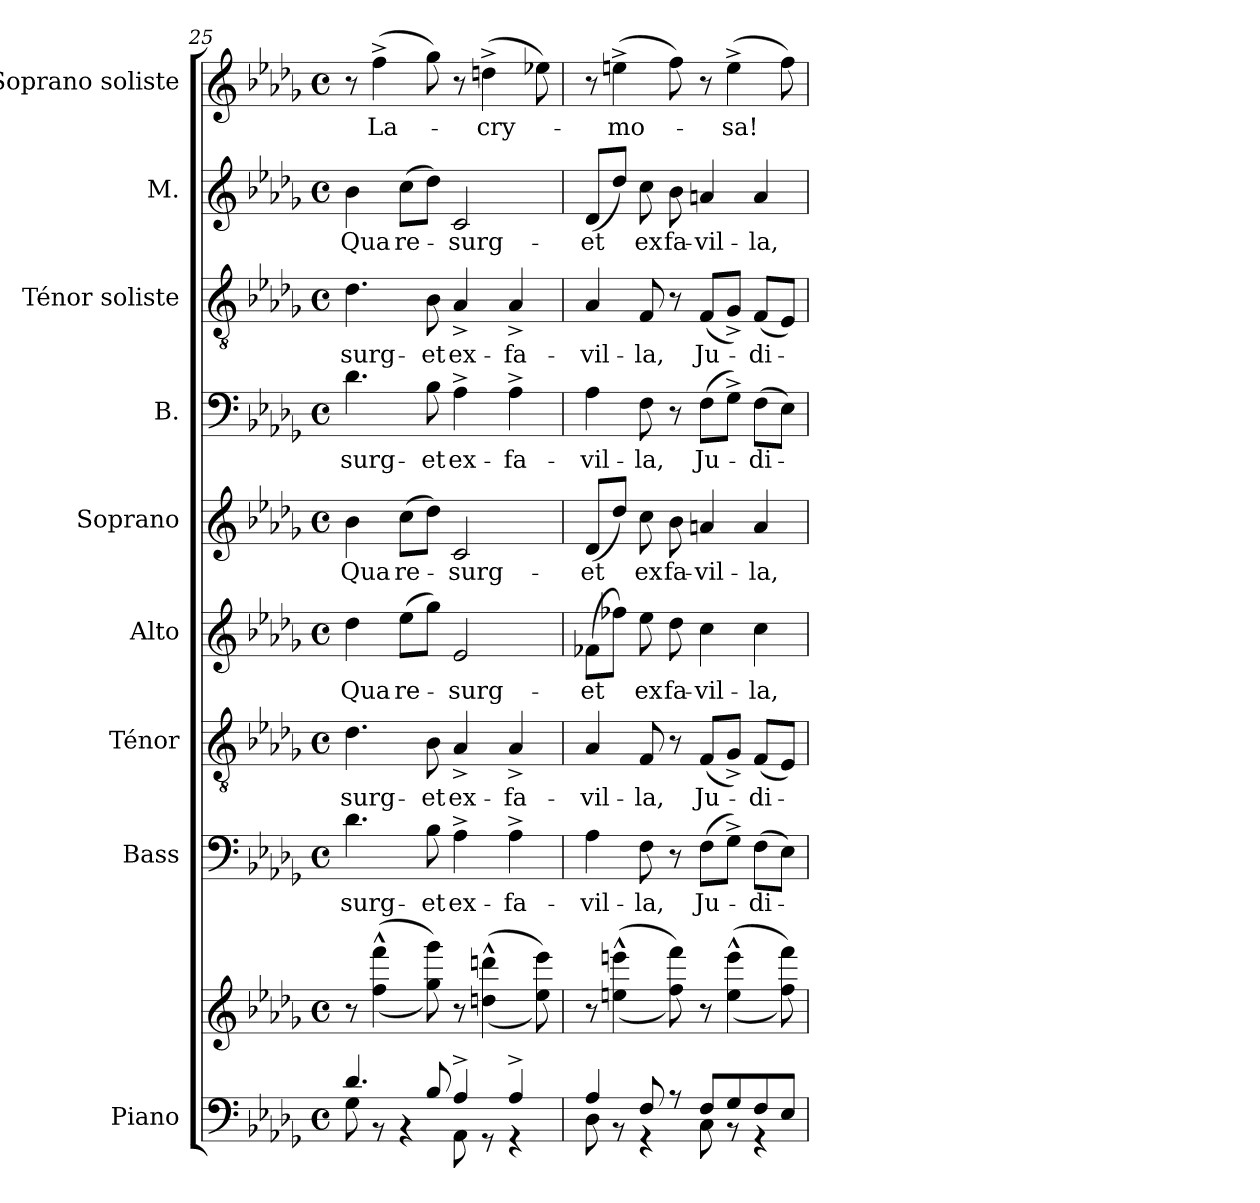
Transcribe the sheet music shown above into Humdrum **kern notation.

**kern	**kern	**kern	**text	**kern	**text	**kern	**text	**kern	**text	**kern	**text	**kern	**text	**kern	**text	**kern	**text
*part9	*part9	*part8	*part8	*part7	*part7	*part6	*part6	*part5	*part5	*part4	*part4	*part3	*part3	*part2	*part2	*part1	*part1
*staff10	*staff9	*staff8	*staff8	*staff7	*staff7	*staff6	*staff6	*staff5	*staff5	*staff4	*staff4	*staff3	*staff3	*staff2	*staff2	*staff1	*staff1
*I"Piano	*	*I"Bass	*	*I"Ténor	*	*I"Alto	*	*I"Soprano	*	*I"B.	*	*I"Ténor soliste	*	*I"M.	*	*I"Soprano soliste	*
*I'Pno	*	*I'B.	*	*I'T.	*	*I'A.	*	*I'S.	*	*I'B	*	*I'T.	*	*I'M.	*	*I'S.	*
!!LO:PB:g=z
*clefF4	*clefG2	*clefF4	*	*clefGv2	*	*clefG2	*	*clefG2	*	*clefF4	*	*clefGv2	*	*clefG2	*	*clefG2	*
*	*	*	*	*	*	*ITrd2c3	*	*	*	*	*	*	*	*	*	*	*
*k[b-e-a-d-g-]	*k[b-e-a-d-g-]	*k[b-e-a-d-g-]	*	*k[b-e-a-d-g-]	*	*k[b-e-]	*	*k[b-e-a-d-g-]	*	*k[b-e-a-d-g-]	*	*k[b-e-a-d-g-]	*	*k[b-e-a-d-g-]	*	*k[b-e-a-d-g-]	*
*M4/4	*M4/4	*M4/4	*	*M4/4	*	*M4/4	*	*M4/4	*	*M4/4	*	*M4/4	*	*M4/4	*	*M4/4	*
*met(c)	*met(c)	*met(c)	*	*met(c)	*	*met(c)	*	*met(c)	*	*met(c)	*	*met(c)	*	*met(c)	*	*met(c)	*
=25	=25	=25	=25	=25	=25	=25	=25	=25	=25	=25	=25	=25	=25	=25	=25	=25	=25
*^	*	*	*	*	*	*	*	*	*	*	*	*	*	*	*	*	*
4.d-/	8G-\	8r	4.d-\	-surg-	4.d-\	-surg-	4b-i\	Qua	4b-\	Qua	4.d-\	-surg-	4.d-\	-surg-	4b-\	Qua	8r	.
.	8r	((4ff\^^ 4fff\^^	.	.	.	.	.	.	.	.	.	.	.	.	.	.	(4ff^\	La-
.	4r	.	.	.	.	.	(8cci\L	re-	(8cc\L	re-	.	.	.	.	(8cc\L	re-	.	.
8B-/	.	8gg-\ 8ggg-\))	8B-\	-et	8B-\	-et	8ee-i\J)	.	8dd-\J)	.	8B-\	-et	8B-\	-et	8dd-\J)	.	8gg-\)	.
4A-^/	8AA-\	8r	4A-^\	ex-	4A-^/	ex-	2ci/	-surg-	2c/	-surg-	4A-^\	ex-	4A-^/	ex-	2c/	-surg-	8r	.
.	8r	((4ddn\^^ 4dddn\^^	.	.	.	.	.	.	.	.	.	.	.	.	.	.	(4ddn^\	-cry-
4A-^/	4r	.	4A-^\	-fa-	4A-^/	-fa-	.	.	.	.	4A-^\	-fa-	4A-^/	-fa-	.	.	.	.
.	.	8ee-\ 8eee-\))	.	.	.	.	.	.	.	.	.	.	.	.	.	.	8ee-X\)	.
=26	=26	=26	=26	=26	=26	=26	=26	=26	=26	=26	=26	=26	=26	=26	=26	=26	=26	=26
4A-/	8D-\	8r	4A-\	-vil-	4A-/	-vil-	(8d-Xi\L	-et	(8d-/L	-et	4A-\	-vil-	4A-/	-vil-	(8d-/L	-et	8r	.
.	8r	((4een\^^ 4eeen\^^	.	.	.	.	8dd-Xi\J)	.	8dd-/J)	.	.	.	.	.	8dd-/J)	.	(4een^\	-mo-
8F/	4r	.	8F\	-la,	8F/	-la,	8cci\	ex	8cc\	ex	8F\	-la,	8F/	-la,	8cc\	ex	.	.
8r	.	8ff\ 8fff\))	8r	.	8r	.	8b-i\	fa-	8b-\	fa-	8r	.	8r	.	8b-\	fa-	8ff\)	.
8F/L	8C\	8r	(8F\L	Ju-	(8F/L	Ju-	4ai\	-vil-	4an/	-vil-	(8F\L	Ju-	(8F/L	Ju-	4an/	-vil-	8r	.
8G-/	8r	((4ee\^^ 4eee\^^	8G-^\J)	.	8G-^/J)	.	.	.	.	.	8G-^\J)	.	8G-^/J)	.	.	.	(4ee^\	-sa!
8F/	4r	.	(8F\L	-di-	(8F/L	-di-	4ai\	-la,	4a/	-la,	(8F\L	-di-	(8F/L	-di-	4a/	-la,	.	.
8E-/J	.	8ff\ 8fff\))	8E-\J)	.	8E-/J)	.	.	.	.	.	8E-\J)	.	8E-/J)	.	.	.	8ff\)	.
*v	*v	*	*	*	*	*	*	*	*	*	*	*	*	*	*	*	*	*
=	=	=	=	=	=	=	=	=	=	=	=	=	=	=	=	=	=
*-	*-	*-	*-	*-	*-	*-	*-	*-	*-	*-	*-	*-	*-	*-	*-	*-	*-
